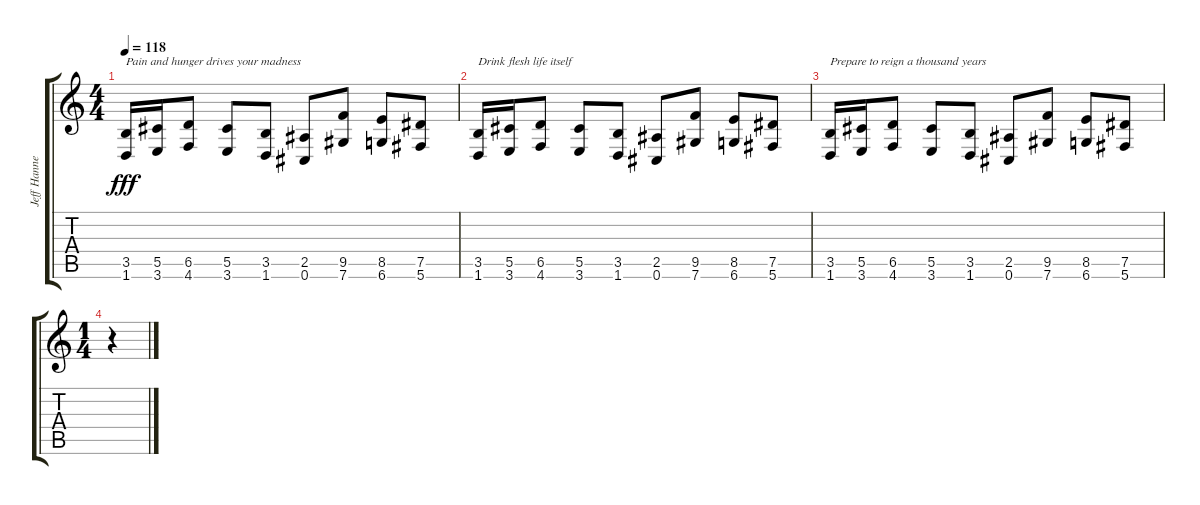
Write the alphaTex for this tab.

\track ("Jeff Hanneman" "Jeff Hanne") {instrument distortionguitar}
\staff {score tabs}
\tuning (Eb4 Bb3 Gb3 Db3 Ab2 Db2) {hide}
\ts (4 4)
\tempo 118
\clef g2
\ks c
(3.5 1.6).16{txt "Pain and hunger drives your madness" dy fff} (5.5 3.6).16 (6.5 4.6).8 (5.5 3.6).8 (3.5 1.6).8 (2.5 0.6).8 (9.5 7.6).8 (8.5 6.6).8 (7.5 5.6).8 |
(3.5 1.6).16{txt "Drink flesh life itself"} (5.5 3.6).16 (6.5 4.6).8 (5.5 3.6).8 (3.5 1.6).8 (2.5 0.6).8 (9.5 7.6).8 (8.5 6.6).8 (7.5 5.6).8 |
(3.5 1.6).16{txt "Prepare to reign a thousand years"} (5.5 3.6).16 (6.5 4.6).8 (5.5 3.6).8 (3.5 1.6).8 (2.5 0.6).8 (9.5 7.6).8 (8.5 6.6).8 (7.5 5.6).8 |
\ts (1 4)
r.4
